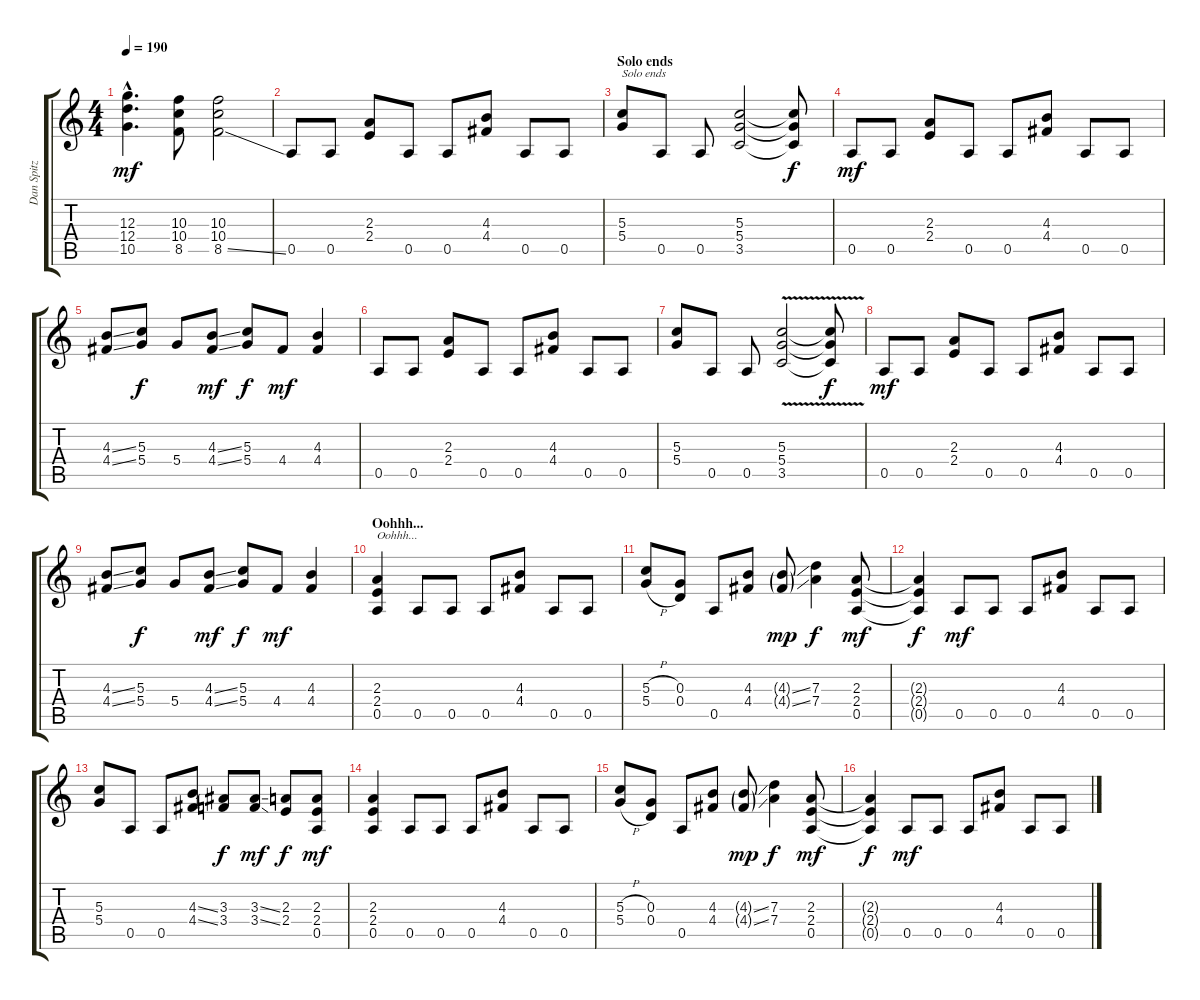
\track ("Dan Spitz" "Dan Spitz") {instrument distortionguitar}
\staff {score tabs}
\tuning (E4 B3 G3 D3 A2 E2) {hide}
\ts (4 4)
\tempo 190
\clef g2
\ks c
(12.3{hac} 12.4{hac} 10.5{hac}).4{d dy mf} (10.3 10.4 8.5).8 (10.3 10.4 8.5{ss}).2 |
0.5.8 0.5.8 (2.3 2.4).8 0.5.8 0.5.8 (4.3 4.4).8 0.5.8 0.5.8 |
\section ("" "Solo ends")
(5.3 5.4).8{txt "Solo ends"} 0.5.8 0.5.8 (5.3 5.4 3.5).2 (5.3{t} 5.4{t} 3.5{t}).8{dy f} |
0.5.8{dy mf} 0.5.8 (2.3 2.4).8 0.5.8 0.5.8 (4.3 4.4).8 0.5.8 0.5.8 |
(4.3{ss} 4.4{ss}).8 (5.3 5.4).8{dy f} 5.4.8 (4.3{ss} 4.4{ss}).8{dy mf} (5.3 5.4).8{dy f} 4.4.8{dy mf} (4.3 4.4).4 |
0.5.8 0.5.8 (2.3 2.4).8 0.5.8 0.5.8 (4.3 4.4).8 0.5.8 0.5.8 |
(5.3 5.4).8 0.5.8 0.5.8 (5.3{v} 5.4{v} 3.5{v}).2 (5.3{t} 5.4{t} 3.5{t}).8{dy f} |
0.5.8{dy mf} 0.5.8 (2.3 2.4).8 0.5.8 0.5.8 (4.3 4.4).8 0.5.8 0.5.8 |
(4.3{ss} 4.4{ss}).8 (5.3 5.4).8{dy f} 5.4.8 (4.3{ss} 4.4{ss}).8{dy mf} (5.3 5.4).8{dy f} 4.4.8{dy mf} (4.3 4.4).4 |
\section ("" "Oohhh...")
(2.3 2.4 0.5).4{txt "Oohhh..."} 0.5.8 0.5.8 0.5.8 (4.3 4.4).8 0.5.8 0.5.8 |
(5.3{h} 5.4{h}).8 (0.3 0.4).8 0.5.8 (4.3 4.4).8 (4.3{ss g} 4.4{ss g}).8{dy mp} (7.3 7.4).4{dy f} (2.3 2.4 0.5).8{dy mf} |
(2.3{t} 2.4{t} 0.5{t}).4{dy f} 0.5.8{dy mf} 0.5.8 0.5.8 (4.3 4.4).8 0.5.8 0.5.8 |
(5.3 5.4).8 0.5.8 0.5.8 (4.3{ss} 4.4{ss}).8 (3.3 3.4).8{dy f} (3.3{ss} 3.4{ss}).8{dy mf} (2.3 2.4).8{dy f} (2.3 2.4 0.5).8{dy mf} |
(2.3 2.4 0.5).4 0.5.8 0.5.8 0.5.8 (4.3 4.4).8 0.5.8 0.5.8 |
(5.3{h} 5.4{h}).8 (0.3 0.4).8 0.5.8 (4.3 4.4).8 (4.3{ss g} 4.4{ss g}).8{dy mp} (7.3 7.4).4{dy f} (2.3 2.4 0.5).8{dy mf} |
(2.3{t} 2.4{t} 0.5{t}).4{dy f} 0.5.8{dy mf} 0.5.8 0.5.8 (4.3 4.4).8 0.5.8 0.5.8
